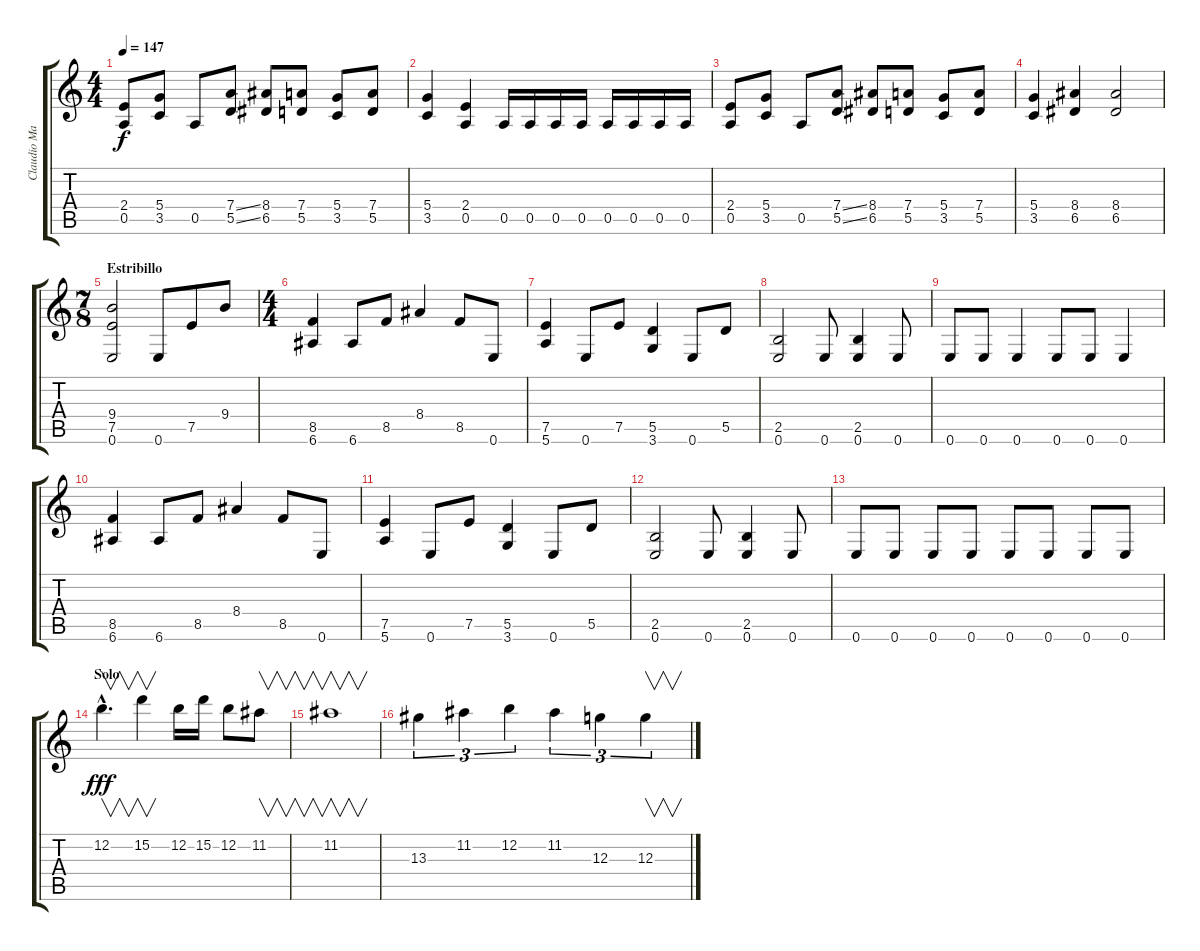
\track ("Claudio Marciello (Gtr 1)" "Claudio Ma") {instrument distortionguitar}
\staff {score tabs}
\tuning (E4 B3 G3 D3 A2 E2) {hide}
\ts (4 4)
\tempo 147
\clef g2
\ks c
(2.4 0.5).8{dy f} (5.4 3.5).8 0.5.8 (7.4{ss} 5.5{ss}).8 (8.4 6.5).8 (7.4 5.5).8 (5.4 3.5).8 (7.4 5.5).8 |
(5.4 3.5).4 (2.4 0.5).4 0.5.16 0.5.16 0.5.16 0.5.16 0.5.16 0.5.16 0.5.16 0.5.16 |
(2.4 0.5).8 (5.4 3.5).8 0.5.8 (7.4{ss} 5.5{ss}).8 (8.4 6.5).8 (7.4 5.5).8 (5.4 3.5).8 (7.4 5.5).8 |
(5.4 3.5).4 (8.4 6.5).4 (8.4 6.5).2 |
\ts (7 8)
\section ("" "Estribillo")
(9.4 7.5 0.6).2 0.6.8 7.5.8 9.4.8 |
\ts (4 4)
(8.5 6.6).4 6.6.8 8.5.8 8.4.4 8.5.8 0.6.8 |
(7.5 5.6).4 0.6.8 7.5.8 (5.5 3.6).4 0.6.8 5.5.8 |
(2.5 0.6).2 0.6.8 (2.5 0.6).4 0.6.8 |
0.6.8 0.6.8 0.6.4 0.6.8 0.6.8 0.6.4 |
(8.5 6.6).4 6.6.8 8.5.8 8.4.4 8.5.8 0.6.8 |
(7.5 5.6).4 0.6.8 7.5.8 (5.5 3.6).4 0.6.8 5.5.8 |
(2.5 0.6).2 0.6.8 (2.5 0.6).4 0.6.8 |
0.6.8 0.6.8 0.6.8 0.6.8 0.6.8 0.6.8 0.6.8 0.6.8 |
\section ("" "Solo")
12.2{hac}.4{v d dy fff} 15.2.4{v} 12.2.16 15.2.16 12.2.8 11.2.8{v} |
11.2.1{v} |
13.3.4{tu (3 2)} 11.2.4{tu (3 2)} 12.2.4{tu (3 2)} 11.2.4{tu (3 2)} 12.3.4{tu (3 2)} 12.3.4{v tu (3 2)}
